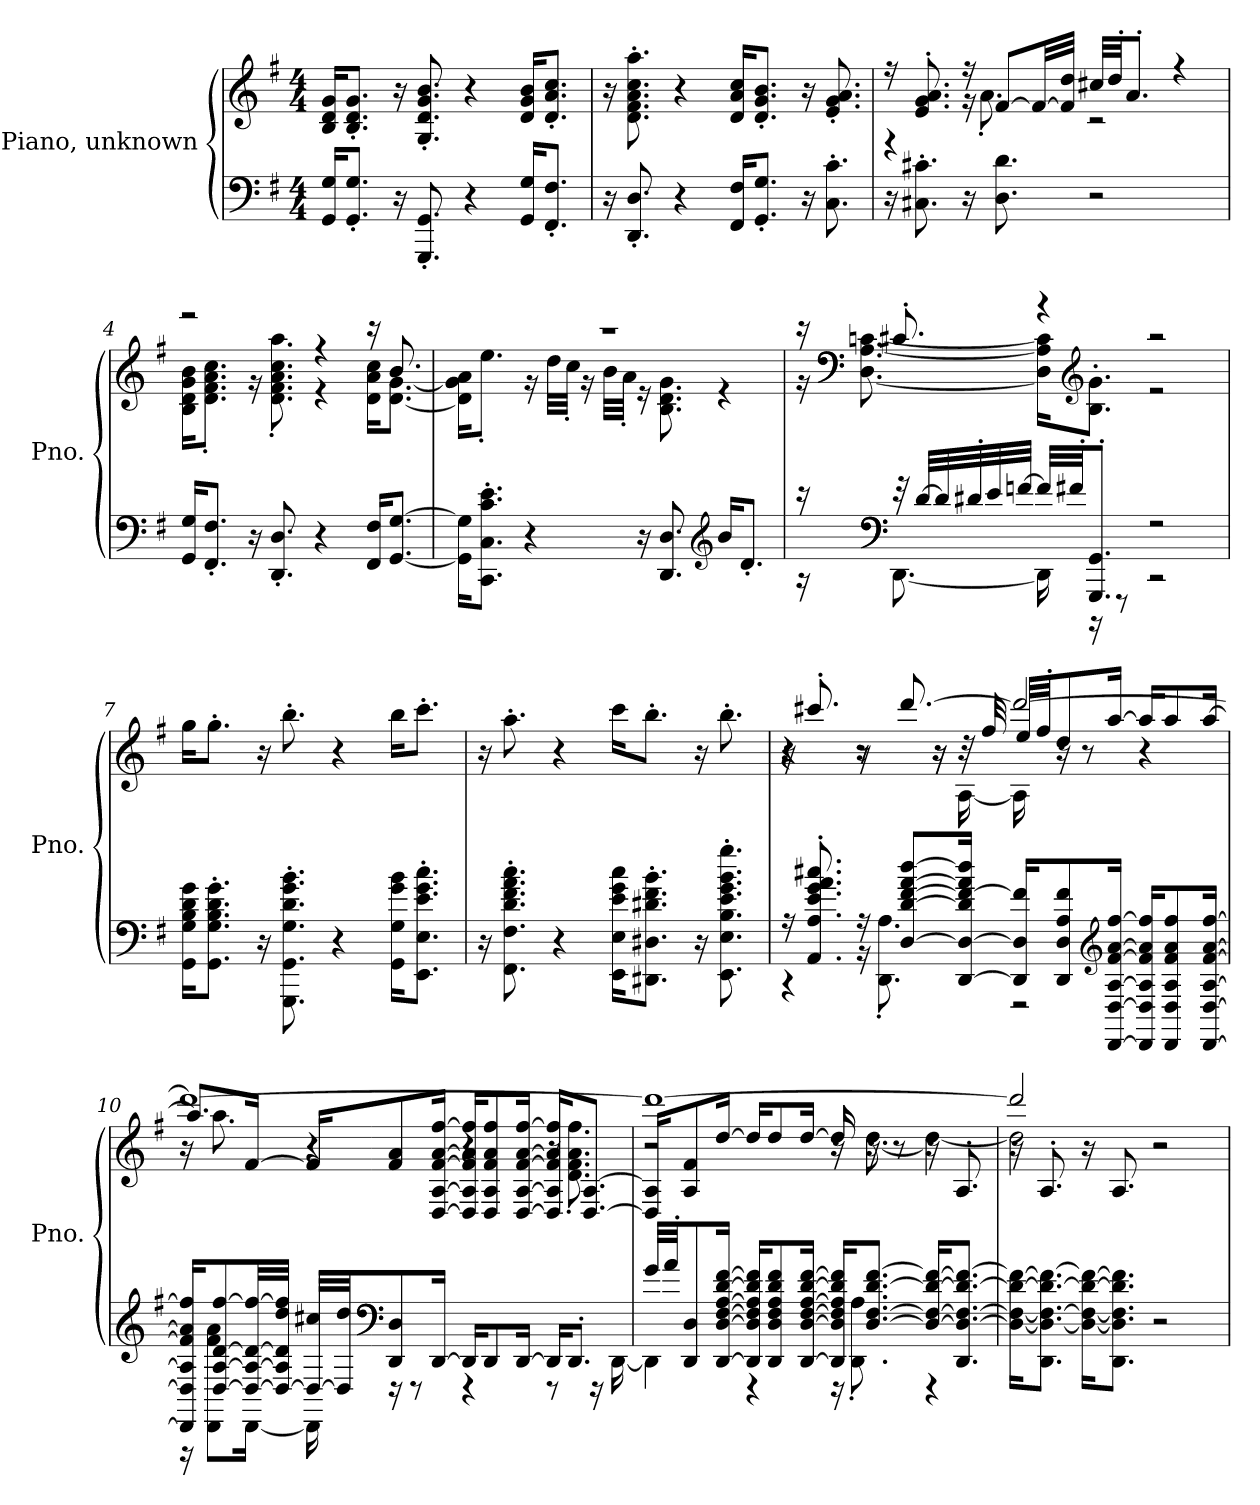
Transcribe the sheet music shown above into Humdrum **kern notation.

**kern	**kern
*part1	*part1
*staff2	*staff1
*I"Piano, unknown	*
*I'Pno.	*
*clefF4	*clefG2
*k[f#]	*k[f#]
*M4/4	*M4/4
*MM120	*MM120
=1	=1
16GG/ 16G/KL	16B/ 16d/ 16g/KL
8.GG/' 8.G/'J	8.B/' 8.d/' 8.g/'J
16r	16r
8.GGG/' 8.GG/'	8.G/' 8.d/' 8.g/' 8.b/'
4r	4r
16GG/ 16G/KL	16d/ 16g/ 16b/KL
8.FF#/' 8.F#/'J	8.d/' 8.a/' 8.cc/'J
=2	=2
16r	16r
8.DD/' 8.D/'	8.d\' 8.f#\' 8.a\' 8.cc\' 8.aa\'
4r	4r
16FF#/ 16F#/KL	16d/ 16a/ 16cc/KL
8.GG/' 8.G/'J	8.d/' 8.g/' 8.b/'J
16r	16r
8.C\' 8.c\'	8.e/' 8.g/' 8.a/'
=3	=3
*	*^
16r	16r	4r
8.C#X\' 8.c#X\'	8.e/' 8.g/' 8.a/'	.
16r	16r	16r
8.D\ 8.d\	[8f#/L	8.a'\
.	32f#/LL_	.
.	32f#/] 32dd/JJJ	.
2r	32cc#X/LLL	2r
.	32dd'/JJ	.
.	8.a'/J	.
.	4r	.
=4	=4	=4
16GG/ 16G/KL	2r	16B\ 16d\ 16g\ 16b\KL
8.FF#/' 8.F#/'J	.	8.d\' 8.f#\' 8.a\' 8.cc\'J
16r	.	16r
8.DD/' 8.D/'	.	8.d\' 8.f#\' 8.a\' 8.cc\' 8.aa\'
4r	4r	4r
16FF#/ 16F#/KL	16r	16d\ 16a\ 16cc\KL
[8.GG/ [8.G/J	8.b/	[8.d\ [8.g\J
!!LO:LB:g=z	!!
=5	=5	=5
16GG\] 16G\]KL	1r	16d\] 16g\] 16a\KL
8.CC\' 8.C\' 8.c\' 8.e\'J	.	8.ee'\J
4r	.	16r
.	.	32dd\LLL
.	.	32cc'\JJJ
.	.	16r
.	.	32b\LLL
.	.	32a'\JJJ
16r	.	16r
8.DD/ 8.D/	.	8.B\ 8.d\ 8.g\
*clefG2	*	*
16b/KL	.	4r
8.d'/J	.	.
=6	=6	=6
*^	*	*
16r	16r	16r	16r
*clefF4	*	*clefF4	*
32r	[8.DD\	8.c#X'/	[8.D\ [8.A\ [8.cn\
[32d/LLL	.	.	.
32d/]	.	.	.
32d#X'/	.	.	.
32e/	.	.	.
[32fn/JJJ	.	.	.
32f/LLL]	16DD\]	4r	16D\] 16A\] 16c\]KL
32f#X'/JJ	.	.	.
*	*	*clefG2	*
8.GGG/' 8.GG/'J	16r	.	8.B\' 8.g\'J
.	8r	.	.
2r	2r	2r	2r
*v	*v	*	*
*	*v	*v
!!LO:LB:g=z
=7	=7
16GG\ 16G\ 16B\ 16d\ 16g\KL	16gg\KL
8.GG\' 8.G\' 8.B\' 8.d\' 8.g\'J	8.gg'\J
16r	16r
8.GGG\' 8.GG\' 8.G\' 8.d\' 8.g\' 8.b\'	8.bb'\
4r	4r
16GG\ 16G\ 16g\ 16b\KL	16bb\KL
8.EE\' 8.E\' 8.e\' 8.g\' 8.cc\'J	8.ccc'\J
=8	=8
16r	16r
8.FF#\' 8.F#\' 8.d\' 8.f#\' 8.a\' 8.cc\'	8.aa'\
4r	4r
16EE\ 16E\ 16e\ 16g\ 16cc\KL	16ccc\KL
8.DD#X\' 8.D#X\' 8.d#X\' 8.f#\' 8.b\'J	8.bb'\J
16r	16r
8.EE\' 8.E\' 8.B\' 8.e\' 8.g\' 8.b\' 8.gg\'	8.bb'\
=9	=9
*^	*^
*	*	*	*^
16r	4r	4r	4r	16r
8.AA/' 8.A/' 8.e/' 8.g/' 8.a/' 8.cc#X/'	.	.	.	8.ccc#X'/
16r	16r	16r	8r	8r
[8D/ [8d/ [8f#/ [8a/ [8dd/L	8.DD\' 8.A\'	[8.ddd/	.	.
.	.	.	16r	16r
[16DD/ 16D/_ 16d/] 16f#/_ 16a/] 16dd/]Jk	.	.	[16A\	32r
.	.	.	.	32ff#/
16DD/] 16D/] 16f#/]KL	2r	2ddd/_	16A\]	32ee/LLL
.	.	.	.	32ff#'/JJ
8DD/ 8D/ 8A/ 8f#/	.	.	16r	8dd/
.	.	.	8r	.
*clefG2	*	*	*	*
[16DD/ [16D/ [16A/ [16f#/ [16a/ [16ff#/Jk	.	.	.	[16aa/Jk
16DD/] 16D/] 16A/] 16f#/] 16a/] 16ff#/]KL	.	.	4r	16aa/KL]
8DD/ 8D/ 8A/ 8f#/ 8a/ 8ff#/	.	.	.	8aa/
[16DD/ [16D/ [16A/ [16f#/ [16a/ [16ff#/Jk	.	.	.	[16aa/Jk
!!LO:LB:g=z	!!	!!
=10	=10	=10	=10	=10
16DD/] 16D/] 16A/] 16f#/] 16a/] 16ff#/]KL	16r	1ddd_	16r	8.aa/L]
[8D/ [8A/ [8d/ [8ff#/	8DD\ 8f#\ 8a\L	.	8.aa\	.
32D/_ 32A/_ 32d/_ 32ff#/_LL	[16DD\Jk	.	.	[16f#/Jk
32D/_ 32A/] 32d/] 32dd/ 32ff#/]JJJ	.	.	.	.
32D/_ 32cc#X/LLL	16DD\]	.	4r	16f#/KL]
32D/] 32dd/JJ	.	.	.	.
*clefF4	*	*	*	*
8DD/ 8D/	16r	.	.	8f#/ 8a/
.	8r	.	.	.
[16DD/Jk	.	.	.	[16D/ [16A/ [16f#/ [16a/ [16ff#/Jk
16DD/KL]	4r	.	4r	16D/] 16A/] 16f#/] 16a/] 16ff#/]KL
8DD/	.	.	.	8D/ 8A/ 8f#/ 8a/ 8ff#/
[16DD/Jk	.	.	.	[16D/ [16A/ [16f#/ [16a/ [16ff#/Jk
16DD/KL]	8r	.	16r	16D/] 16A/] 16f#/] 16a/] 16ff#/]KL
8.DD'/J	.	.	8.d\' 8.f#\' 8.a\' 8.ff#\'	[8.D/ [8.A/J
.	16r	.	.	.
.	[16DD\	.	.	.
=11	=11	=11	=11	=11
32g/LLL	4DD\]	1ddd_	2r	16D/] 16A/]KL
32a'/JJ	.	.	.	.
8DD/ 8D/	.	.	.	8A/ 8f#/
[16DD/ [16D/ [16F#/ [16A/ [16d/ [16f#/Jk	.	.	.	[16dd/Jk
16DD/] 16D/] 16F#/] 16A/] 16d/] 16f#/]KL	4r	.	.	16dd/KL]
8DD/ 8D/ 8F#/ 8A/ 8d/ 8f#/	.	.	.	8dd/
[16DD/ [16D/ [16F#/ [16A/ [16d/ [16f#/Jk	.	.	.	[16dd/Jk
16DD/] 16D/] 16F#/] 16A/] 16d/] 16f#/]KL	16r	.	16r	16dd/]
[8.D/ [8.F#/ [8.d/ [8.f#/J	8.DD\' 8.A\'	.	[8.dd\	16r
.	.	.	.	8r
16D/_ 16F#/_ 16d/_ 16f#/_KL	4r	.	4dd\_	16r
8.DD/ 8.D/_ 8.F#/_ 8.d/_ 8.f#/_J	.	.	.	8.A'/
*v	*v	*	*	*
!!LO:LB:g=z	!!	!!
=12	=12	=12	=12
16D\_ 16F#\_ 16d\_ 16f#\_KL	2ddd/]	2dd\]	16r
8.DD\ 8.D\_ 8.F#\_ 8.d\_ 8.f#\_J	.	.	8.A'/
16D\_ 16F#\_ 16d\_ 16f#\_KL	.	.	16r
8.DD\ 8.D\] 8.F#\] 8.d\] 8.f#\]J	.	.	8.A/
2r	2r	2r	2r
*	*v	*v	*v
=	=
*-	*-
